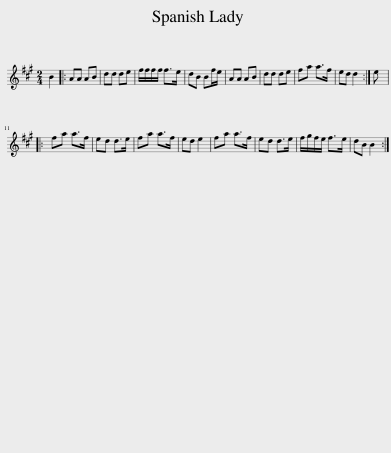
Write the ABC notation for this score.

X:1
L:1/8
M:2/4
I:linebreak $
K:A
V:1 treble
V:1
 B2 |: AA AB | dd de | f/f/f/f/ f>e | dB Bf/e/ | %5
 AA AB | dd de | fa a>f | ed d2 :| e |:$ %10
 fa a>f | ed d>e | fa a>f | ed e2 | fa a>f | %15
 ed d>e | f/g/f/e/ f>e | dB B2 :| %18
